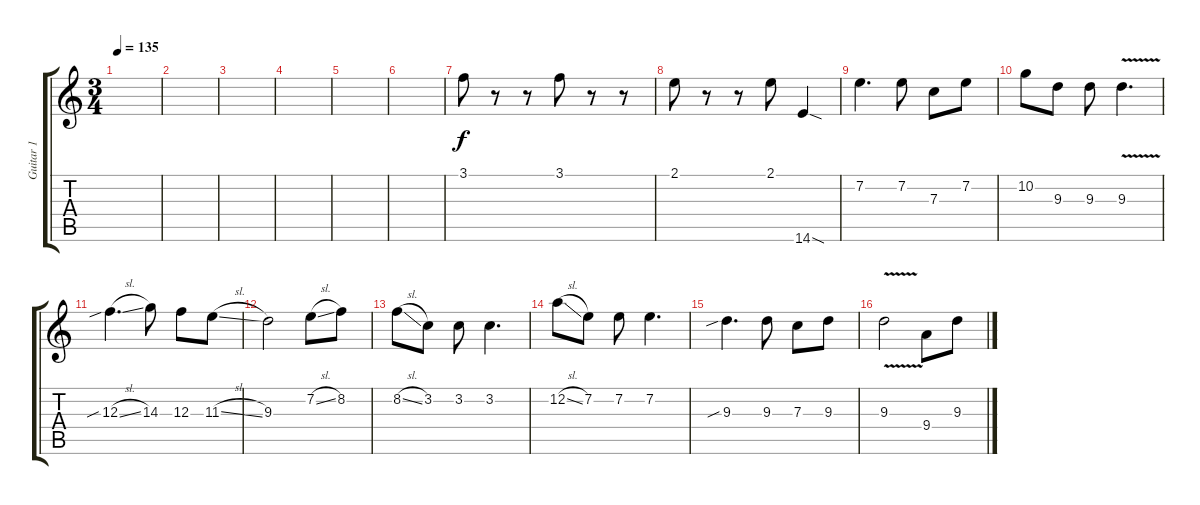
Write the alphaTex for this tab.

\track ("Guitar 1" "Guitar 1") {instrument distortionguitar}
\staff {score tabs}
\tuning (D4 A3 F3 C3 G2 D2) {hide}
\ts (3 4)
\tempo 135
\clef g2
\ks c
|
|
|
|
|
|
3.1.8{volume 7 instrument acousticguitarsteel} r.8 r.8 3.1.8 r.8 r.8 |
2.1.8 r.8 r.8 2.1.8 14.6{sod}.4{volume 16 instrument distortionguitar} |
7.2.4{d} 7.2.8 7.3.8 7.2.8 |
10.2.8 9.3.8 9.3.8 9.3{v}.4{d} |
12.3{sib sl}.4{d} 14.3.8 12.3.8 11.3{sl}.8 |
9.3.2 7.2{sl}.8 8.2.8 |
8.2{sl}.8 3.2.8 3.2.8 3.2.4{d} |
12.2{sl}.8 7.2.8 7.2.8 7.2.4{d} |
9.3{sib}.4{d} 9.3.8 7.3.8 9.3.8 |
9.3{v}.2 9.4.8 9.3.8
